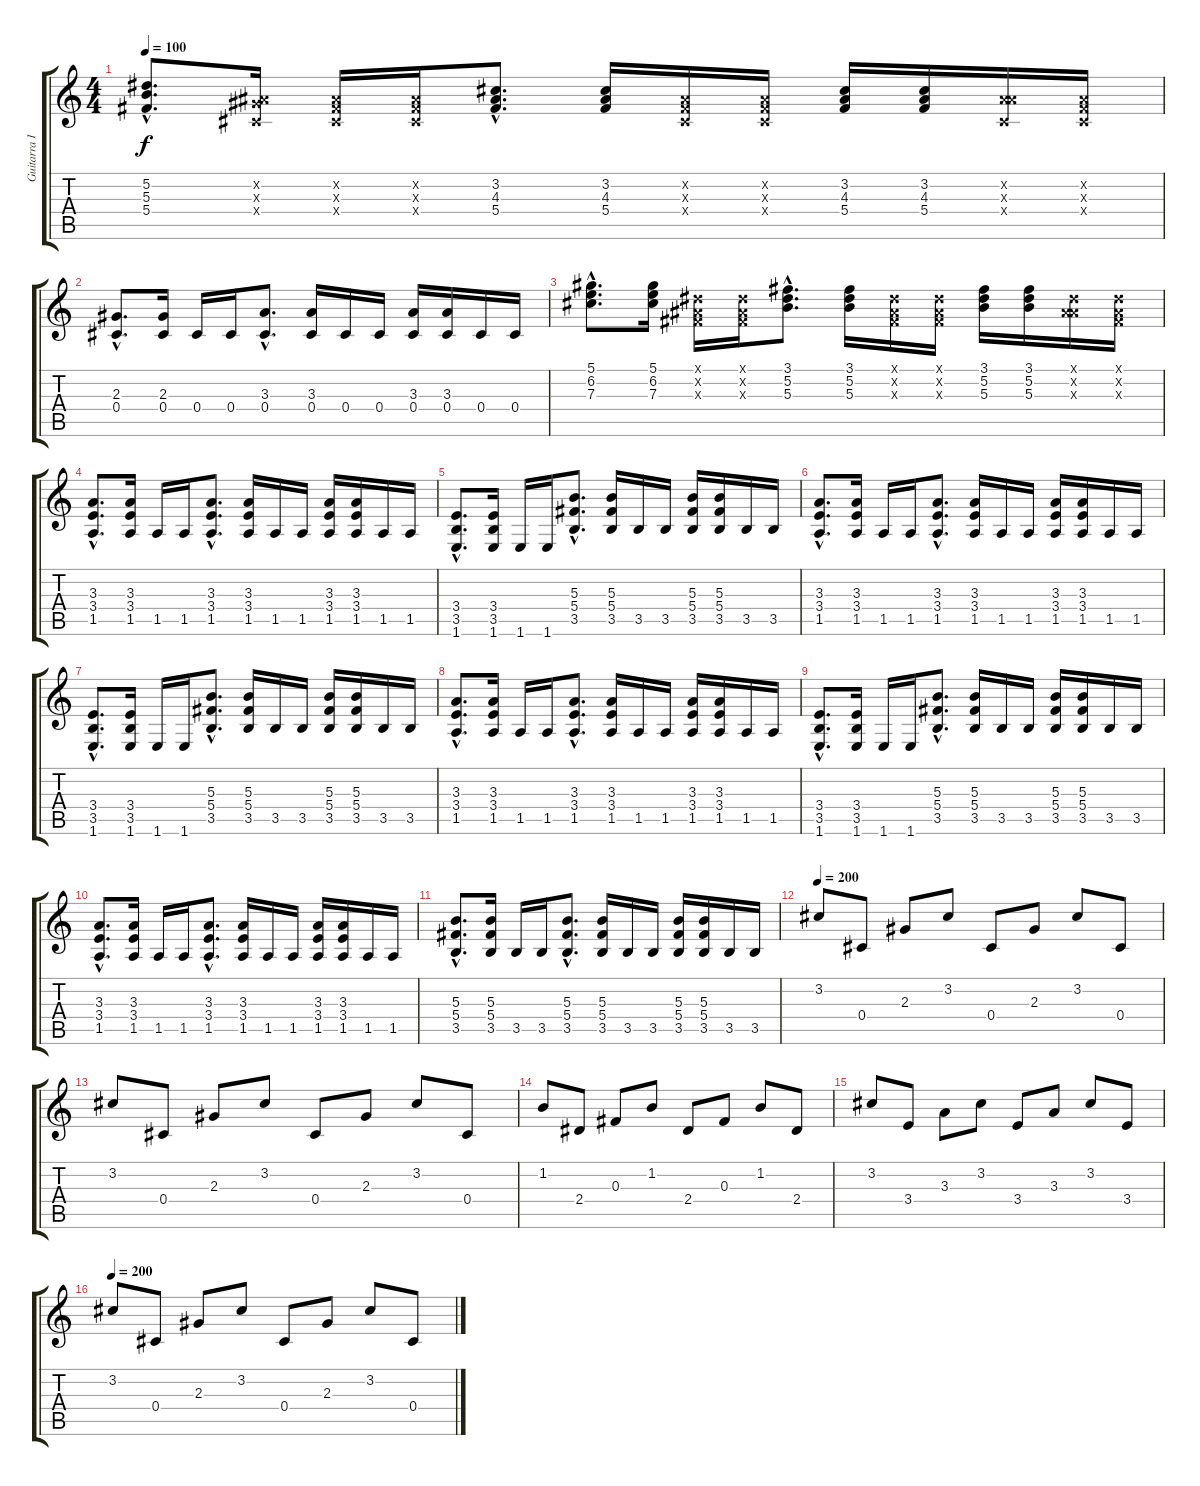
\track ("Guitarra I" "Guitarra I") {instrument distortionguitar}
\staff {score tabs}
\tuning (Eb4 Bb3 Gb3 Db3 Ab2 Eb2) {hide}
\ts (4 4)
\tempo 100
\clef g2
\ks c
(5.2{hac} 5.3{hac} 5.4{hac}).8{d dy f} (0.2{x} 2.3{x} 0.4{x}).16 (0.2{x} 0.3{x} 0.4{x}).16 (0.2{x} 0.3{x} 0.4{x}).16 (3.2{hac} 4.3{hac} 5.4{hac}).8{d} (3.2 4.3 5.4).16 (0.2{x} 0.3{x} 0.4{x}).16 (0.2{x} 0.3{x} 0.4{x}).16 (3.2 4.3 5.4).16 (3.2 4.3 5.4).16 (0.2{x} 4.3{x} 0.4{x}).16 (0.2{x} 0.3{x} 0.4{x}).16 |
(2.3{hac} 0.4{hac}).8{d} (2.3 0.4).16 0.4.16 0.4.16 (3.3{hac} 0.4{hac}).8{d} (3.3 0.4).16 0.4.16 0.4.16 (3.3 0.4).16 (3.3 0.4).16 0.4.16 0.4.16 |
(5.1{hac} 6.2{hac} 7.3{hac}).8{d} (5.1 6.2 7.3).16 (0.1{x} 0.2{x} 0.3{x}).16 (0.1{x} 0.2{x} 0.3{x}).16 (3.1{hac} 5.2{hac} 5.3{hac}).8{d} (3.1 5.2 5.3).16 (0.1{x} 0.2{x} 0.3{x}).16 (0.1{x} 0.2{x} 0.3{x}).16 (3.1 5.2 5.3).16 (3.1 5.2 5.3).16 (0.1{x} 0.2{x} 4.3{x}).16 (0.1{x} 0.2{x} 0.3{x}).16 |
(3.3{hac} 3.4{hac} 1.5{hac}).8{d} (3.3 3.4 1.5).16 1.5.16 1.5.16 (3.3{hac} 3.4{hac} 1.5{hac}).8{d} (3.3 3.4 1.5).16 1.5.16 1.5.16 (3.3 3.4 1.5).16 (3.3 3.4 1.5).16 1.5.16 1.5.16 |
(3.4{hac} 3.5{hac} 1.6{hac}).8{d} (3.4 3.5 1.6).16 1.6.16 1.6.16 (5.3{hac} 5.4{hac} 3.5{hac}).8{d} (5.3 5.4 3.5).16 3.5.16 3.5.16 (5.3 5.4 3.5).16 (5.3 5.4 3.5).16 3.5.16 3.5.16 |
(3.3{hac} 3.4{hac} 1.5{hac}).8{d} (3.3 3.4 1.5).16 1.5.16 1.5.16 (3.3{hac} 3.4{hac} 1.5{hac}).8{d} (3.3 3.4 1.5).16 1.5.16 1.5.16 (3.3 3.4 1.5).16 (3.3 3.4 1.5).16 1.5.16 1.5.16 |
(3.4{hac} 3.5{hac} 1.6{hac}).8{d} (3.4 3.5 1.6).16 1.6.16 1.6.16 (5.3{hac} 5.4{hac} 3.5{hac}).8{d} (5.3 5.4 3.5).16 3.5.16 3.5.16 (5.3 5.4 3.5).16 (5.3 5.4 3.5).16 3.5.16 3.5.16 |
(3.3{hac} 3.4{hac} 1.5{hac}).8{d} (3.3 3.4 1.5).16 1.5.16 1.5.16 (3.3{hac} 3.4{hac} 1.5{hac}).8{d} (3.3 3.4 1.5).16 1.5.16 1.5.16 (3.3 3.4 1.5).16 (3.3 3.4 1.5).16 1.5.16 1.5.16 |
(3.4{hac} 3.5{hac} 1.6{hac}).8{d} (3.4 3.5 1.6).16 1.6.16 1.6.16 (5.3{hac} 5.4{hac} 3.5{hac}).8{d} (5.3 5.4 3.5).16 3.5.16 3.5.16 (5.3 5.4 3.5).16 (5.3 5.4 3.5).16 3.5.16 3.5.16 |
(3.3{hac} 3.4{hac} 1.5{hac}).8{d} (3.3 3.4 1.5).16 1.5.16 1.5.16 (3.3{hac} 3.4{hac} 1.5{hac}).8{d} (3.3 3.4 1.5).16 1.5.16 1.5.16 (3.3 3.4 1.5).16 (3.3 3.4 1.5).16 1.5.16 1.5.16 |
(5.3{hac} 5.4{hac} 3.5{hac}).8{d} (5.3 5.4 3.5).16 3.5.16 3.5.16 (5.3{hac} 5.4{hac} 3.5{hac}).8{d} (5.3 5.4 3.5).16 3.5.16 3.5.16 (5.3 5.4 3.5).16 (5.3 5.4 3.5).16 3.5.16 3.5.16 |
\tempo 200
3.2.8 0.4.8 2.3.8 3.2.8 0.4.8 2.3.8 3.2.8 0.4.8 |
3.2.8 0.4.8 2.3.8 3.2.8 0.4.8 2.3.8 3.2.8 0.4.8 |
1.2.8 2.4.8 0.3.8 1.2.8 2.4.8 0.3.8 1.2.8 2.4.8 |
3.2.8 3.4.8 3.3.8 3.2.8 3.4.8 3.3.8 3.2.8 3.4.8 |
\tempo 200
3.2.8 0.4.8 2.3.8 3.2.8 0.4.8 2.3.8 3.2.8 0.4.8
